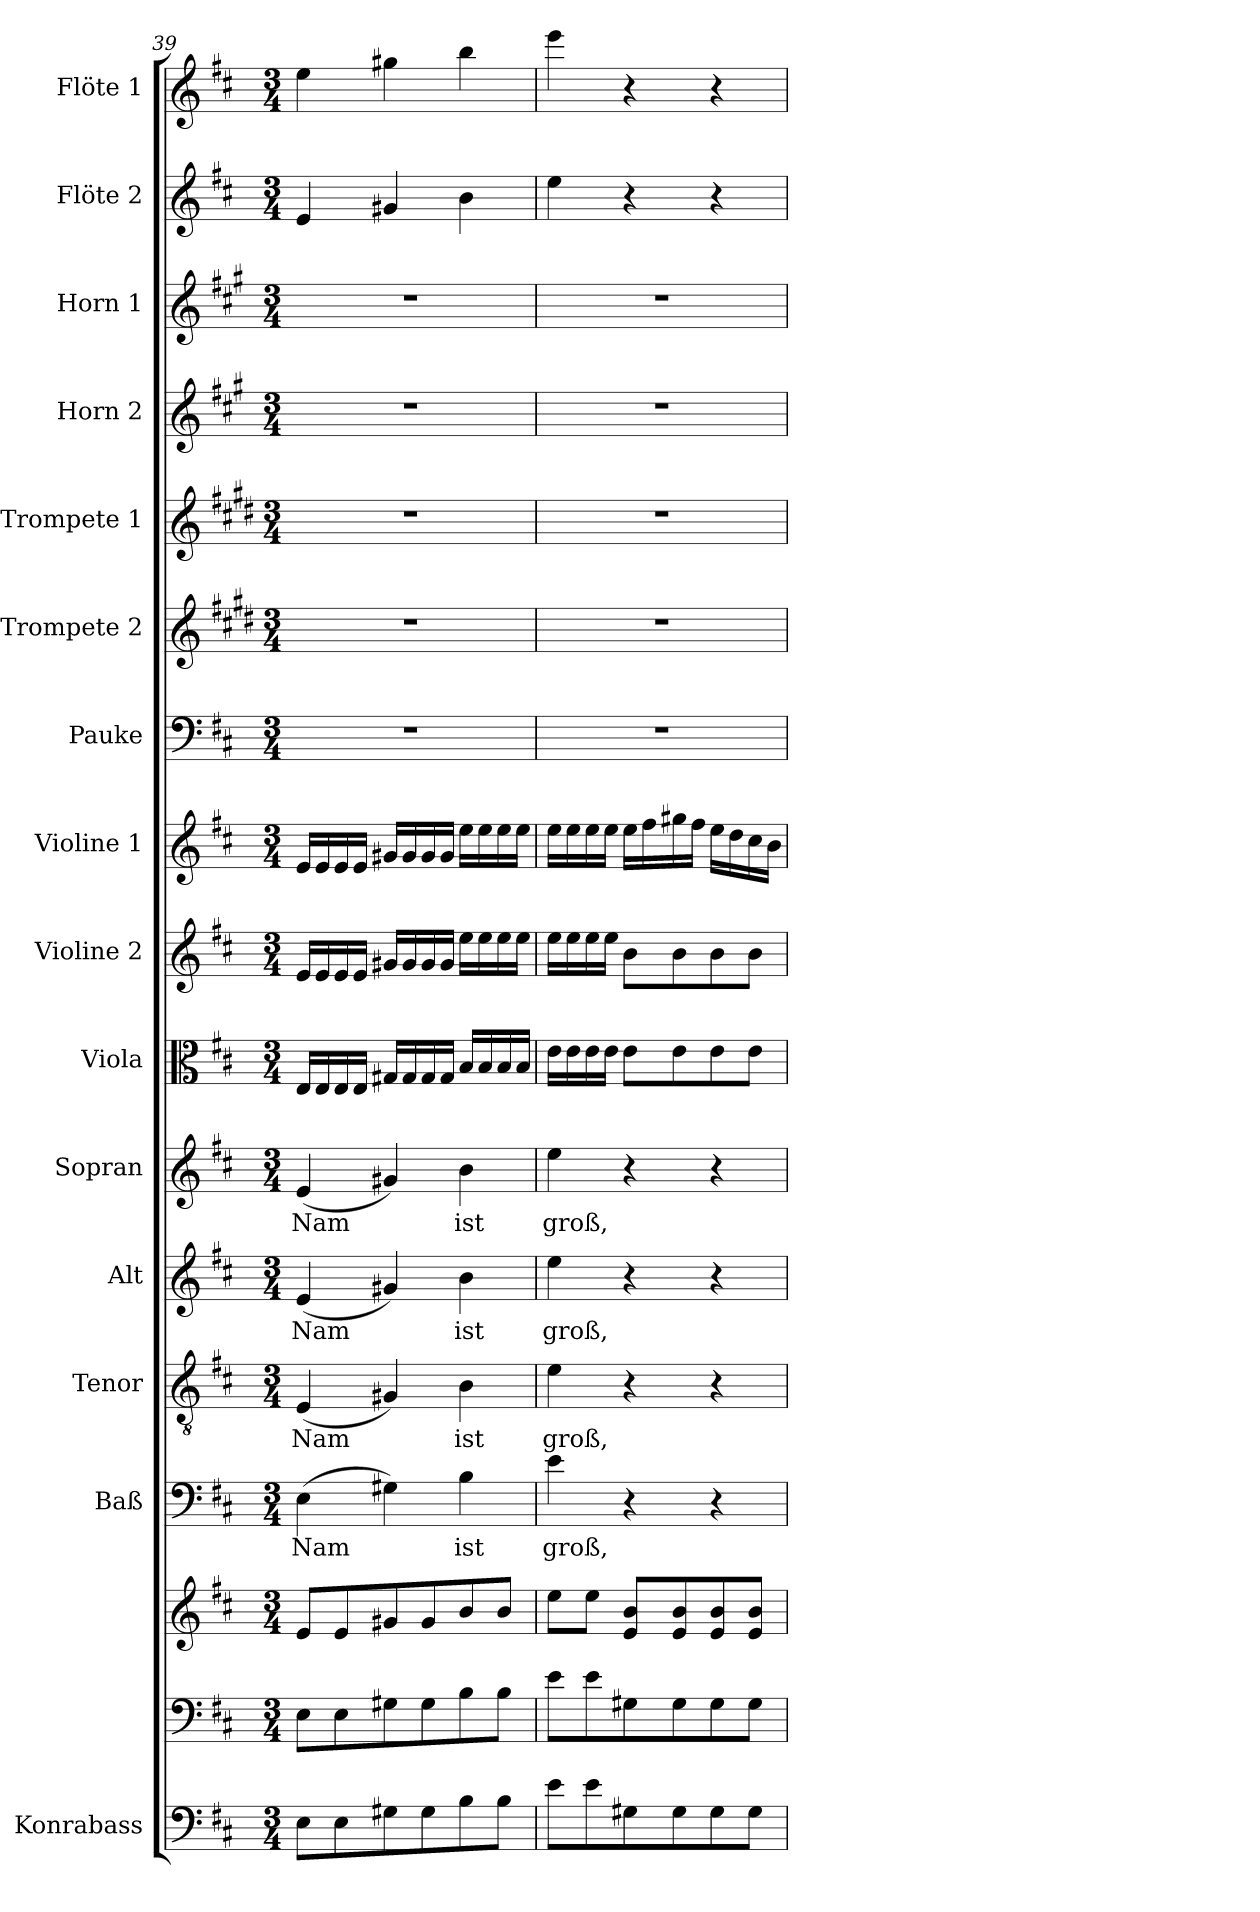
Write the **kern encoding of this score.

**kern	**kern	**kern	**kern	**text	**kern	**text	**kern	**text	**kern	**text	**kern	**kern	**kern	**kern	**kern	**kern	**kern	**kern	**kern	**kern
*part16	*part15	*part15	*part14	*part14	*part13	*part13	*part12	*part12	*part11	*part11	*part10	*part9	*part8	*part7	*part6	*part5	*part4	*part3	*part2	*part1
*staff17	*staff16	*staff15	*staff14	*staff14	*staff13	*staff13	*staff12	*staff12	*staff11	*staff11	*staff10	*staff9	*staff8	*staff7	*staff6	*staff5	*staff4	*staff3	*staff2	*staff1
*I"Konrabass	*	*	*I"Baß	*	*I"Tenor	*	*I"Alt	*	*I"Sopran	*	*I"Viola	*I"Violine 2	*I"Violine 1	*I"Pauke	*I"Trompete 2	*I"Trompete 1	*I"Horn 2	*I"Horn 1	*I"Flöte 2	*I"Flöte 1
*I'Kb.	*	*	*I'Baß	*	*I'Ten	*	*I'Alt	*	*I'Sop	*	*I'Vla.	*I'Vln. 2	*I'Vln. 1	*I'Pk.	*I'Trp. 2	*I'Trp. 1	*I'Hrn. 2	*I'Hrn. 1	*I'Fl. 2	*I'Fl. 1
*clefF4	*clefF4	*clefG2	*clefF4	*	*clefGv2	*	*clefG2	*	*clefG2	*	*clefC3	*clefG2	*clefG2	*clefF4	*clefG2	*clefG2	*clefG2	*clefG2	*clefG2	*clefG2
*ITrd7c12	*	*	*	*	*	*	*	*	*	*	*	*	*	*	*ITrd1c2	*ITrd1c2	*ITrd4c7	*ITrd4c7	*	*
*k[f#c#]	*k[f#c#]	*k[f#c#]	*k[f#c#]	*	*k[f#c#]	*	*k[f#c#]	*	*k[f#c#]	*	*k[f#c#]	*k[f#c#]	*k[f#c#]	*k[f#c#]	*k[f#c#]	*k[f#c#]	*k[f#c#]	*k[f#c#]	*k[f#c#]	*k[f#c#]
*D:	*D:	*D:	*D:	*	*D:	*	*D:	*	*D:	*	*D:	*D:	*D:	*D:	*D:	*D:	*D:	*D:	*D:	*D:
*M3/4	*M3/4	*M3/4	*M3/4	*	*M3/4	*	*M3/4	*	*M3/4	*	*M3/4	*M3/4	*M3/4	*M3/4	*M3/4	*M3/4	*M3/4	*M3/4	*M3/4	*M3/4
=39	=39	=39	=39	=39	=39	=39	=39	=39	=39	=39	=39	=39	=39	=39	=39	=39	=39	=39	=39	=39
!	!	!	!	!LO:LY:b	!	!LO:LY:b	!	!LO:LY:b	!	!LO:LY:b	!	!	!	!	!	!	!	!	!	!
8EE\L	8E\L	8e/L	(>4E\	Nam	(<4E/	Nam	(<4e/	Nam	(<4e/	Nam	16E/LL	16e/LL	16e/LL	2.r	2.r	2.r	2.r	2.r	4e/	4ee\
.	.	.	.	.	.	.	.	.	.	.	16E/	16e/	16e/	.	.	.	.	.	.	.
8EE\	8E\	8e/	.	.	.	.	.	.	.	.	16E/	16e/	16e/	.	.	.	.	.	.	.
.	.	.	.	.	.	.	.	.	.	.	16E/JJ	16e/JJ	16e/JJ	.	.	.	.	.	.	.
8GG#X\	8G#X\	8g#X/	4G#X\)	.	4G#X/)	.	4g#X/)	.	4g#X/)	.	16G#X/LL	16g#X/LL	16g#X/LL	.	.	.	.	.	4g#X/	4gg#X\
.	.	.	.	.	.	.	.	.	.	.	16G#/	16g#/	16g#/	.	.	.	.	.	.	.
8GG#\	8G#\	8g#/	.	.	.	.	.	.	.	.	16G#/	16g#/	16g#/	.	.	.	.	.	.	.
.	.	.	.	.	.	.	.	.	.	.	16G#/JJ	16g#/JJ	16g#/JJ	.	.	.	.	.	.	.
!	!	!	!	!LO:LY:b	!	!LO:LY:b	!	!LO:LY:b	!	!LO:LY:b	!	!	!	!	!	!	!	!	!	!
8BB\	8B\	8b/	4B\	ist	4B\	ist	4b\	ist	4b\	ist	16B/LL	16ee\LL	16ee\LL	.	.	.	.	.	4b\	4bb\
.	.	.	.	.	.	.	.	.	.	.	16B/	16ee\	16ee\	.	.	.	.	.	.	.
8BB\J	8B\J	8b/J	.	.	.	.	.	.	.	.	16B/	16ee\	16ee\	.	.	.	.	.	.	.
.	.	.	.	.	.	.	.	.	.	.	16B/JJ	16ee\JJ	16ee\JJ	.	.	.	.	.	.	.
=40	=40	=40	=40	=40	=40	=40	=40	=40	=40	=40	=40	=40	=40	=40	=40	=40	=40	=40	=40	=40
!	!	!	!	!LO:LY:b	!	!LO:LY:b	!	!LO:LY:b	!	!LO:LY:b	!	!	!	!	!	!	!	!	!	!
8E\L	8e\L	8ee\L	4e\	groß,	4e\	groß,	4ee\	groß,	4ee\	groß,	16e\LL	16ee\LL	16ee\LL	2.r	2.r	2.r	2.r	2.r	4ee\	4eee\
.	.	.	.	.	.	.	.	.	.	.	16e\	16ee\	16ee\	.	.	.	.	.	.	.
8E\	8e\	8ee\J	.	.	.	.	.	.	.	.	16e\	16ee\	16ee\	.	.	.	.	.	.	.
.	.	.	.	.	.	.	.	.	.	.	16e\JJ	16ee\JJ	16ee\JJ	.	.	.	.	.	.	.
8GG#X\	8G#X\	8e/ 8b/L	4r	.	4r	.	4r	.	4r	.	8e\L	8b\L	16ee\LL	.	.	.	.	.	4r	4r
.	.	.	.	.	.	.	.	.	.	.	.	.	16ff#\	.	.	.	.	.	.	.
8GG#\	8G#\	8e/ 8b/	.	.	.	.	.	.	.	.	8e\	8b\	16gg#X\	.	.	.	.	.	.	.
.	.	.	.	.	.	.	.	.	.	.	.	.	16ff#\JJ	.	.	.	.	.	.	.
8GG#\	8G#\	8e/ 8b/	4r	.	4r	.	4r	.	4r	.	8e\	8b\	16ee\LL	.	.	.	.	.	4r	4r
.	.	.	.	.	.	.	.	.	.	.	.	.	16dd\	.	.	.	.	.	.	.
8GG#\J	8G#\J	8e/ 8b/J	.	.	.	.	.	.	.	.	8e\J	8b\J	16cc#\	.	.	.	.	.	.	.
.	.	.	.	.	.	.	.	.	.	.	.	.	16b\JJ	.	.	.	.	.	.	.
=	=	=	=	=	=	=	=	=	=	=	=	=	=	=	=	=	=	=	=	=
*-	*-	*-	*-	*-	*-	*-	*-	*-	*-	*-	*-	*-	*-	*-	*-	*-	*-	*-	*-	*-
